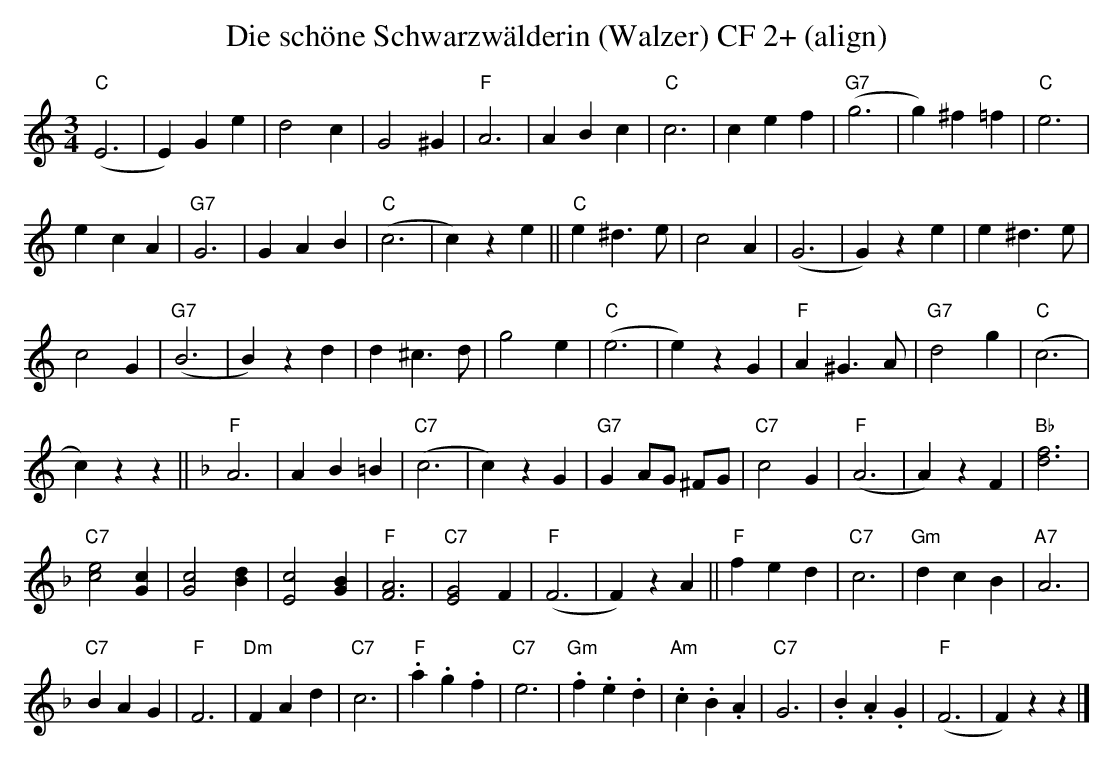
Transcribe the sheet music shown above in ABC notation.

X:1
T:Die sch\"one Schwarzw\"alderin (Walzer) CF 2+ (align)
M:3/4
L:1/4
K:Cmaj%%MIDI gchordon
"C"(E3 | E)Ge | d2c | G2^G | "F"A3 | ABc | "C"c3 | cef | "G7"(g3 | \
g)^f=f | "C"e3 |
 ecA | "G7"G3 | GAB | "C"(c3 | c)ze || "C"e^d>e | c2A | \
(G3 | G)ze | e^d>e |
 c2G | "G7"(B3 | B)zd | d^c>d | g2e | "C"(e3 | \
e)zG | "F"A^G>A | "G7"d2g | "C"(c3 |
 c)zz || [K:Fmaj] "F"A3 | AB=B | "C7"(c3 | c)zG | \
"G7"GA/2G/2 ^F/2G/2 | "C7"c2G | "F"(A3 | A)zF | "Bb"[df]3 |
 "C7"[ec]2 [Gc] | [Gc]2 [Bd] | [Ec]2 [BG] | "F"[FA]3 | \
"C7"[EG]2 F | "F"(F3 | F)zA || "F"fed | "C7"c3 | "Gm"dcB | "A7"A3 |
 "C7"BAG | "F"F3 | \
"Dm"FAd | "C7"c3 | "F".a.g.f | "C7"e3 | "Gm".f.e.d | "Am".c.B.A | "C7"G3 | .B.A.G | "F"(F3 | F)zz |]
